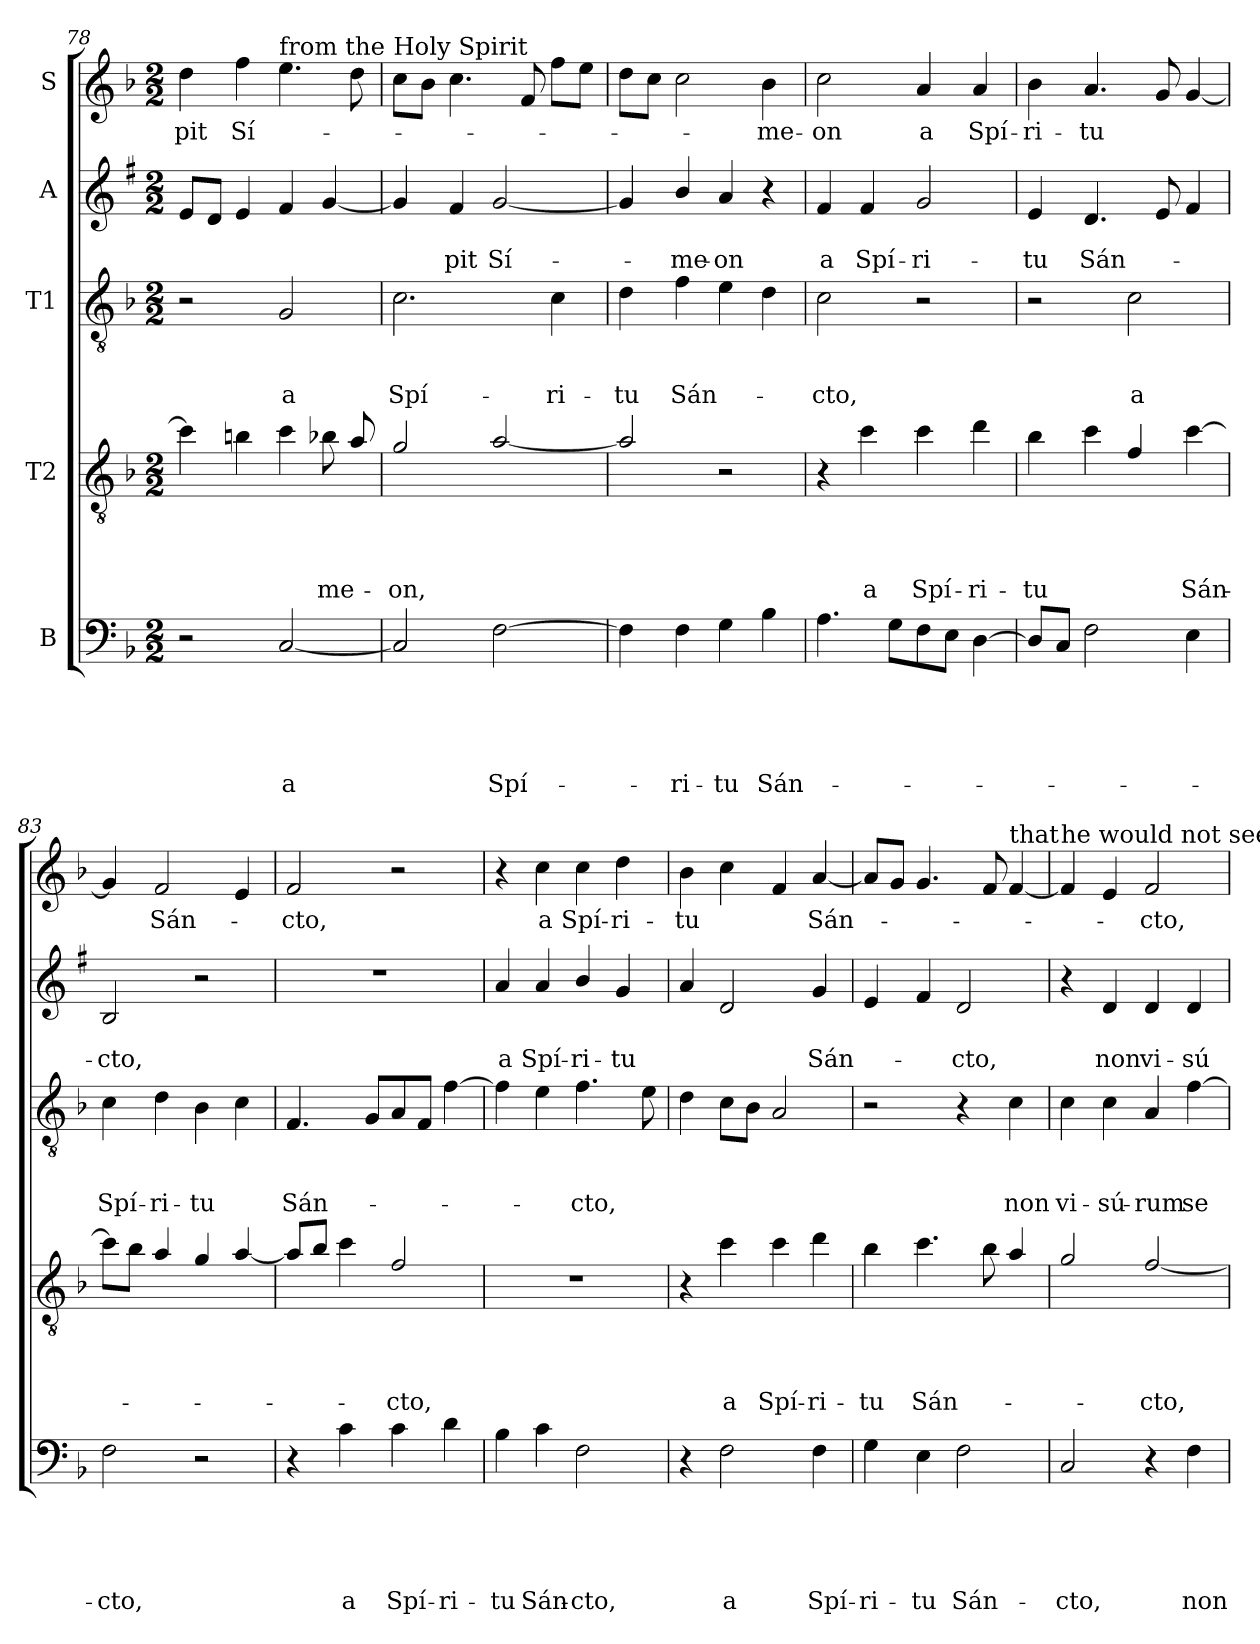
**kern	**text	**text	**text	**text	**text	**kern	**text	**text	**text	**text	**kern	**text	**text	**text	**kern	**text	**text	**kern	**text
*part5	*part5	*part5	*part5	*part5	*part5	*part4	*part4	*part4	*part4	*part4	*part3	*part3	*part3	*part3	*part2	*part2	*part2	*part1	*part1
*staff5	*staff5	*staff5	*staff5	*staff5	*staff5	*staff4	*staff4	*staff4	*staff4	*staff4	*staff3	*staff3	*staff3	*staff3	*staff2	*staff2	*staff2	*staff1	*staff1
*I"B	*	*	*	*	*	*I"T2	*	*	*	*	*I"T1	*	*	*	*I"A	*	*	*I"S	*
*clefF4	*	*	*	*	*	*clefGv2	*	*	*	*	*clefGv2	*	*	*	*clefG2	*	*	*clefG2	*
*	*	*	*	*	*	*ITrd8c14	*	*	*	*	*	*	*	*	*ITrd1c2	*	*	*	*
*k[b-]	*	*	*	*	*	*k[b-]	*	*	*	*	*k[b-]	*	*	*	*k[b-]	*	*	*k[b-]	*
*F:	*	*	*	*	*	*F:	*	*	*	*	*F:	*	*	*	*F:	*	*	*F:	*
*M2/2	*	*	*	*	*	*M2/2	*	*	*	*	*M2/2	*	*	*	*M2/2	*	*	*M2/2	*
=78	=78	=78	=78	=78	=78	=78	=78	=78	=78	=78	=78	=78	=78	=78	=78	=78	=78	=78	=78
!	!	!	!	!	!	!	!	!	!	!	!	!	!	!	!	!	!	!	!LO:LY:b
2r	.	.	.	.	.	4c\]	.	.	.	.	2r	.	.	.	8d/L	.	.	4dd\	-pit
.	.	.	.	.	.	.	.	.	.	.	.	.	.	.	8c/J	.	.	.	.
!	!	!	!	!	!	!	!	!	!	!	!	!	!	!	!	!	!	!	!LO:LY:b
.	.	.	.	.	.	4Bni\	.	.	.	.	.	.	.	.	4d/	.	.	4ff\	Sí-
!	!	!	!	!	!	!	!	!	!	!	!	!	!	!	!	!	!	!LO:TX:a:t=from the	!
!	!	!	!	!	!LO:LY:b	!	!	!	!	!	!	!	!	!LO:LY:b	!	!	!	!	!
[2C/	.	.	.	.	a	4c\	.	.	.	.	2G/	.	.	a	4e/	.	.	4.ee\	.
!	!	!	!	!	!	!	!	!	!	!LO:LY:b	!	!	!	!	!	!	!	!	!
.	.	.	.	.	.	8B-i\	.	.	.	-me-	.	.	.	.	[4f/	.	.	.	.
.	.	.	.	.	.	8A/	.	.	.	.	.	.	.	.	.	.	.	8dd\	.
=79	=79	=79	=79	=79	=79	=79	=79	=79	=79	=79	=79	=79	=79	=79	=79	=79	=79	=79	=79
!	!	!	!	!	!	!	!	!	!	!	!	!	!	!	!	!	!	!LO:TX:a:t=Holy Spirit	!
!	!	!	!	!	!	!	!	!	!	!LO:LY:b	!	!	!	!LO:LY:b	!	!	!	!	!
2C/]	.	.	.	.	.	2G/	.	.	.	-on,	2.c\	.	.	Spí-	4f/]	.	.	8cc\L	.
.	.	.	.	.	.	.	.	.	.	.	.	.	.	.	.	.	.	8b-\J	.
!	!	!	!	!	!	!	!	!	!	!	!	!	!	!	!	!	!LO:LY:b	!	!
.	.	.	.	.	.	.	.	.	.	.	.	.	.	.	4e/	.	-pit	4.cc\	.
!	!	!	!	!	!LO:LY:b	!	!	!	!	!	!	!	!	!	!	!	!LO:LY:b	!	!
[2F\	.	.	.	.	Spí-	[2A/	.	.	.	.	.	.	.	.	[2f/	.	Sí-	.	.
.	.	.	.	.	.	.	.	.	.	.	.	.	.	.	.	.	.	8f/	.
!	!	!	!	!	!	!	!	!	!	!	!	!	!	!LO:LY:b	!	!	!	!	!
.	.	.	.	.	.	.	.	.	.	.	4c\	.	.	-ri-	.	.	.	8ff\L	.
.	.	.	.	.	.	.	.	.	.	.	.	.	.	.	.	.	.	8ee\J	.
=80	=80	=80	=80	=80	=80	=80	=80	=80	=80	=80	=80	=80	=80	=80	=80	=80	=80	=80	=80
!	!	!	!	!	!	!	!	!	!	!	!	!	!	!LO:LY:b	!	!	!	!	!
4F\]	.	.	.	.	.	2A/]	.	.	.	.	4d\	.	.	-tu	4f/]	.	.	8dd\L	.
.	.	.	.	.	.	.	.	.	.	.	.	.	.	.	.	.	.	8cc\J	.
!	!	!	!	!	!LO:LY:b	!	!	!	!	!	!	!	!	!LO:LY:b	!	!	!LO:LY:b	!	!
4F\	.	.	.	.	-ri-	.	.	.	.	.	4f\	.	.	Sán-	4a/	.	-me-	2cc\	.
!	!	!	!	!	!LO:LY:b	!	!	!	!	!	!	!	!	!	!	!	!LO:LY:b	!	!
4G\	.	.	.	.	-tu	2r	.	.	.	.	4e\	.	.	.	4g/	.	-on	.	.
!	!	!	!	!	!LO:LY:b	!	!	!	!	!	!	!	!	!	!	!	!	!	!LO:LY:b
4B-\	.	.	.	.	Sán-	.	.	.	.	.	4d\	.	.	.	4r	.	.	4b-\	-me-
!!LO:PB:g=z
=81	=81	=81	=81	=81	=81	=81	=81	=81	=81	=81	=81	=81	=81	=81	=81	=81	=81	=81	=81
!	!	!	!	!	!	!	!	!	!	!	!	!	!	!LO:LY:b	!	!	!LO:LY:b	!	!LO:LY:b
4.A\	.	.	.	.	.	4r	.	.	.	.	2c\	.	.	-cto,	4e/	.	a	2cc\	-on
!	!	!	!	!	!	!	!	!	!	!LO:LY:b	!	!	!	!	!	!	!LO:LY:b	!	!
.	.	.	.	.	.	4c\	.	.	.	a	.	.	.	.	4e/	.	Spí-	.	.
8G\L	.	.	.	.	.	.	.	.	.	.	.	.	.	.	.	.	.	.	.
!	!	!	!	!	!	!	!	!	!	!LO:LY:b	!	!	!	!	!	!	!LO:LY:b	!	!LO:LY:b
8F\	.	.	.	.	.	4c\	.	.	.	Spí-	2r	.	.	.	2f/	.	-ri-	4a/	a
8E\J	.	.	.	.	.	.	.	.	.	.	.	.	.	.	.	.	.	.	.
!	!	!	!	!	!	!	!	!	!	!LO:LY:b	!	!	!	!	!	!	!	!	!LO:LY:b
[4D\	.	.	.	.	.	4d\	.	.	.	-ri-	.	.	.	.	.	.	.	4a/	Spí-
=82	=82	=82	=82	=82	=82	=82	=82	=82	=82	=82	=82	=82	=82	=82	=82	=82	=82	=82	=82
!	!	!	!	!	!	!	!	!	!	!LO:LY:b	!	!	!	!	!	!	!LO:LY:b	!	!LO:LY:b
8D/L]	.	.	.	.	.	4B-\	.	.	.	-tu	2r	.	.	.	4d/	.	-tu	4b-\	-ri-
8C/J	.	.	.	.	.	.	.	.	.	.	.	.	.	.	.	.	.	.	.
!	!	!	!	!	!	!	!	!	!	!	!	!	!	!	!	!	!LO:LY:b	!	!LO:LY:b
2F\	.	.	.	.	.	4c\	.	.	.	.	.	.	.	.	4.c/	.	Sán-	4.a/	-tu
!	!	!	!	!	!	!	!	!	!	!	!	!	!	!LO:LY:b	!	!	!	!	!
.	.	.	.	.	.	4F/	.	.	.	.	2c\	.	.	a	.	.	.	.	.
.	.	.	.	.	.	.	.	.	.	.	.	.	.	.	8d/	.	.	8g/	.
!	!	!	!	!	!	!	!	!	!	!LO:LY:b	!	!	!	!	!	!	!	!	!
4E\	.	.	.	.	.	[4c\	.	.	.	Sán-	.	.	.	.	4e/	.	.	[4g/	.
=83	=83	=83	=83	=83	=83	=83	=83	=83	=83	=83	=83	=83	=83	=83	=83	=83	=83	=83	=83
!	!	!	!	!	!LO:LY:b	!	!	!	!	!	!	!	!	!LO:LY:b	!	!	!LO:LY:b	!	!
2F\	.	.	.	.	-cto,	8c\L]	.	.	.	.	4c\	.	.	Spí-	2A/	.	-cto,	4g/]	.
.	.	.	.	.	.	8B-\J	.	.	.	.	.	.	.	.	.	.	.	.	.
!	!	!	!	!	!	!	!	!	!	!	!	!	!	!LO:LY:b	!	!	!	!	!LO:LY:b
.	.	.	.	.	.	4A/	.	.	.	.	4d\	.	.	-ri-	.	.	.	2f/	Sán-
!	!	!	!	!	!	!	!	!	!	!	!	!	!	!LO:LY:b	!	!	!	!	!
2r	.	.	.	.	.	4G/	.	.	.	.	4B-\	.	.	-tu	2r	.	.	.	.
.	.	.	.	.	.	[4A/	.	.	.	.	4c\	.	.	.	.	.	.	4e/	.
=84	=84	=84	=84	=84	=84	=84	=84	=84	=84	=84	=84	=84	=84	=84	=84	=84	=84	=84	=84
!	!	!	!	!	!	!	!	!	!	!	!	!	!	!LO:LY:b	!	!	!	!	!LO:LY:b
4r	.	.	.	.	.	8A/L]	.	.	.	.	4.F/	.	.	Sán-	1r	.	.	2f/	-cto,
.	.	.	.	.	.	8B-/J	.	.	.	.	.	.	.	.	.	.	.	.	.
!	!	!	!	!	!LO:LY:b	!	!	!	!	!	!	!	!	!	!	!	!	!	!
4c\	.	.	.	.	a	4c\	.	.	.	.	.	.	.	.	.	.	.	.	.
.	.	.	.	.	.	.	.	.	.	.	8G/L	.	.	.	.	.	.	.	.
!	!	!	!	!	!LO:LY:b	!	!	!	!	!LO:LY:b	!	!	!	!	!	!	!	!	!
4c\	.	.	.	.	Spí-	2F/	.	.	.	-cto,	8A/	.	.	.	.	.	.	2r	.
.	.	.	.	.	.	.	.	.	.	.	8F/J	.	.	.	.	.	.	.	.
!	!	!	!	!	!LO:LY:b	!	!	!	!	!	!	!	!	!	!	!	!	!	!
4d\	.	.	.	.	-ri-	.	.	.	.	.	[4f\	.	.	.	.	.	.	.	.
=85	=85	=85	=85	=85	=85	=85	=85	=85	=85	=85	=85	=85	=85	=85	=85	=85	=85	=85	=85
!	!	!	!	!	!LO:LY:b	!	!	!	!	!	!	!	!	!	!	!	!LO:LY:b	!	!
4B-\	.	.	.	.	-tu	1r	.	.	.	.	4f\]	.	.	.	4g/	.	a	4r	.
!	!	!	!	!	!LO:LY:b	!	!	!	!	!	!	!	!	!	!	!	!LO:LY:b	!	!LO:LY:b
4c\	.	.	.	.	Sán-	.	.	.	.	.	4e\	.	.	.	4g/	.	Spí-	4cc\	a
!	!	!	!	!	!LO:LY:b	!	!	!	!	!	!	!	!	!LO:LY:b	!	!	!LO:LY:b	!	!LO:LY:b
2F\	.	.	.	.	-cto,	.	.	.	.	.	4.f\	.	.	-cto,	4a/	.	-ri-	4cc\	Spí-
!	!	!	!	!	!	!	!	!	!	!	!	!	!	!	!	!	!LO:LY:b	!	!LO:LY:b
.	.	.	.	.	.	.	.	.	.	.	.	.	.	.	4f/	.	-tu	4dd\	-ri-
.	.	.	.	.	.	.	.	.	.	.	8e\	.	.	.	.	.	.	.	.
!!LO:LB:g=z
=86	=86	=86	=86	=86	=86	=86	=86	=86	=86	=86	=86	=86	=86	=86	=86	=86	=86	=86	=86
!	!	!	!	!	!	!	!	!	!	!	!	!	!	!	!	!	!	!	!LO:LY:b
4r	.	.	.	.	.	4r	.	.	.	.	4d\	.	.	.	4g/	.	.	4b-\	-tu
!	!	!	!	!	!LO:LY:b	!	!	!	!	!LO:LY:b	!	!	!	!	!	!	!	!	!
2F\	.	.	.	.	a	4c\	.	.	.	a	8c\L	.	.	.	2c/	.	.	4cc\	.
.	.	.	.	.	.	.	.	.	.	.	8B-\J	.	.	.	.	.	.	.	.
!	!	!	!	!	!	!	!	!	!	!LO:LY:b	!	!	!	!	!	!	!	!	!
.	.	.	.	.	.	4c\	.	.	.	Spí-	2A/	.	.	.	.	.	.	4f/	.
!	!	!	!	!	!LO:LY:b	!	!	!	!	!LO:LY:b	!	!	!	!	!	!	!LO:LY:b	!	!LO:LY:b
4F\	.	.	.	.	Spí-	4d\	.	.	.	-ri-	.	.	.	.	4f/	.	Sán-	[4a/	Sán-
=87	=87	=87	=87	=87	=87	=87	=87	=87	=87	=87	=87	=87	=87	=87	=87	=87	=87	=87	=87
!	!	!	!	!	!LO:LY:b	!	!	!	!	!LO:LY:b	!	!	!	!	!	!	!	!	!
4G\	.	.	.	.	-ri-	4B-\	.	.	.	-tu	2r	.	.	.	4d/	.	.	8a/L]	.
.	.	.	.	.	.	.	.	.	.	.	.	.	.	.	.	.	.	8g/J	.
!	!	!	!	!	!LO:LY:b	!	!	!	!	!LO:LY:b	!	!	!	!	!	!	!	!	!
4E\	.	.	.	.	-tu	4.c\	.	.	.	Sán-	.	.	.	.	4e/	.	.	4.g/	.
!	!	!	!	!	!LO:LY:b	!	!	!	!	!	!	!	!	!	!	!	!LO:LY:b	!	!
2F\	.	.	.	.	Sán-	.	.	.	.	.	4r	.	.	.	2c/	.	-cto,	.	.
.	.	.	.	.	.	8B-\	.	.	.	.	.	.	.	.	.	.	.	8f/	.
!	!	!	!	!	!	!	!	!	!	!	!	!	!	!	!	!	!	!LO:TX:a:t=that	!
!	!	!	!	!	!	!	!	!	!	!	!	!	!	!LO:LY:b	!	!	!	!	!
.	.	.	.	.	.	4A/	.	.	.	.	4c\	.	.	non	.	.	.	[4f/	.
=88	=88	=88	=88	=88	=88	=88	=88	=88	=88	=88	=88	=88	=88	=88	=88	=88	=88	=88	=88
!	!	!	!	!	!	!	!	!	!	!	!	!	!	!	!	!	!	!LO:TX:a:t=he would not see	!
!	!	!	!	!	!LO:LY:b	!	!	!	!	!	!	!	!	!LO:LY:b	!	!	!	!	!
2C/	.	.	.	.	-cto,	2G/	.	.	.	.	4c\	.	.	vi-	4r	.	.	4f/]	.
!	!	!	!	!	!	!	!	!	!	!	!	!	!	!LO:LY:b	!	!	!LO:LY:b	!	!
.	.	.	.	.	.	.	.	.	.	.	4c\	.	.	-sú-	4c/	.	non	4e/	.
!	!	!	!	!	!	!	!	!	!	!LO:LY:b	!	!	!	!LO:LY:b	!	!	!LO:LY:b	!	!LO:LY:b
4r	.	.	.	.	.	[2F/	.	.	.	-cto,	4A/	.	.	-rum	4c/	.	vi-	2f/	-cto,
!	!	!	!	!	!LO:LY:b	!	!	!	!	!	!	!	!	!LO:LY:b	!	!	!LO:LY:b	!	!
4F\	.	.	.	.	non	.	.	.	.	.	[4f\	.	.	se	4c/	.	-sú-	.	.
=	=	=	=	=	=	=	=	=	=	=	=	=	=	=	=	=	=	=	=
*-	*-	*-	*-	*-	*-	*-	*-	*-	*-	*-	*-	*-	*-	*-	*-	*-	*-	*-	*-
